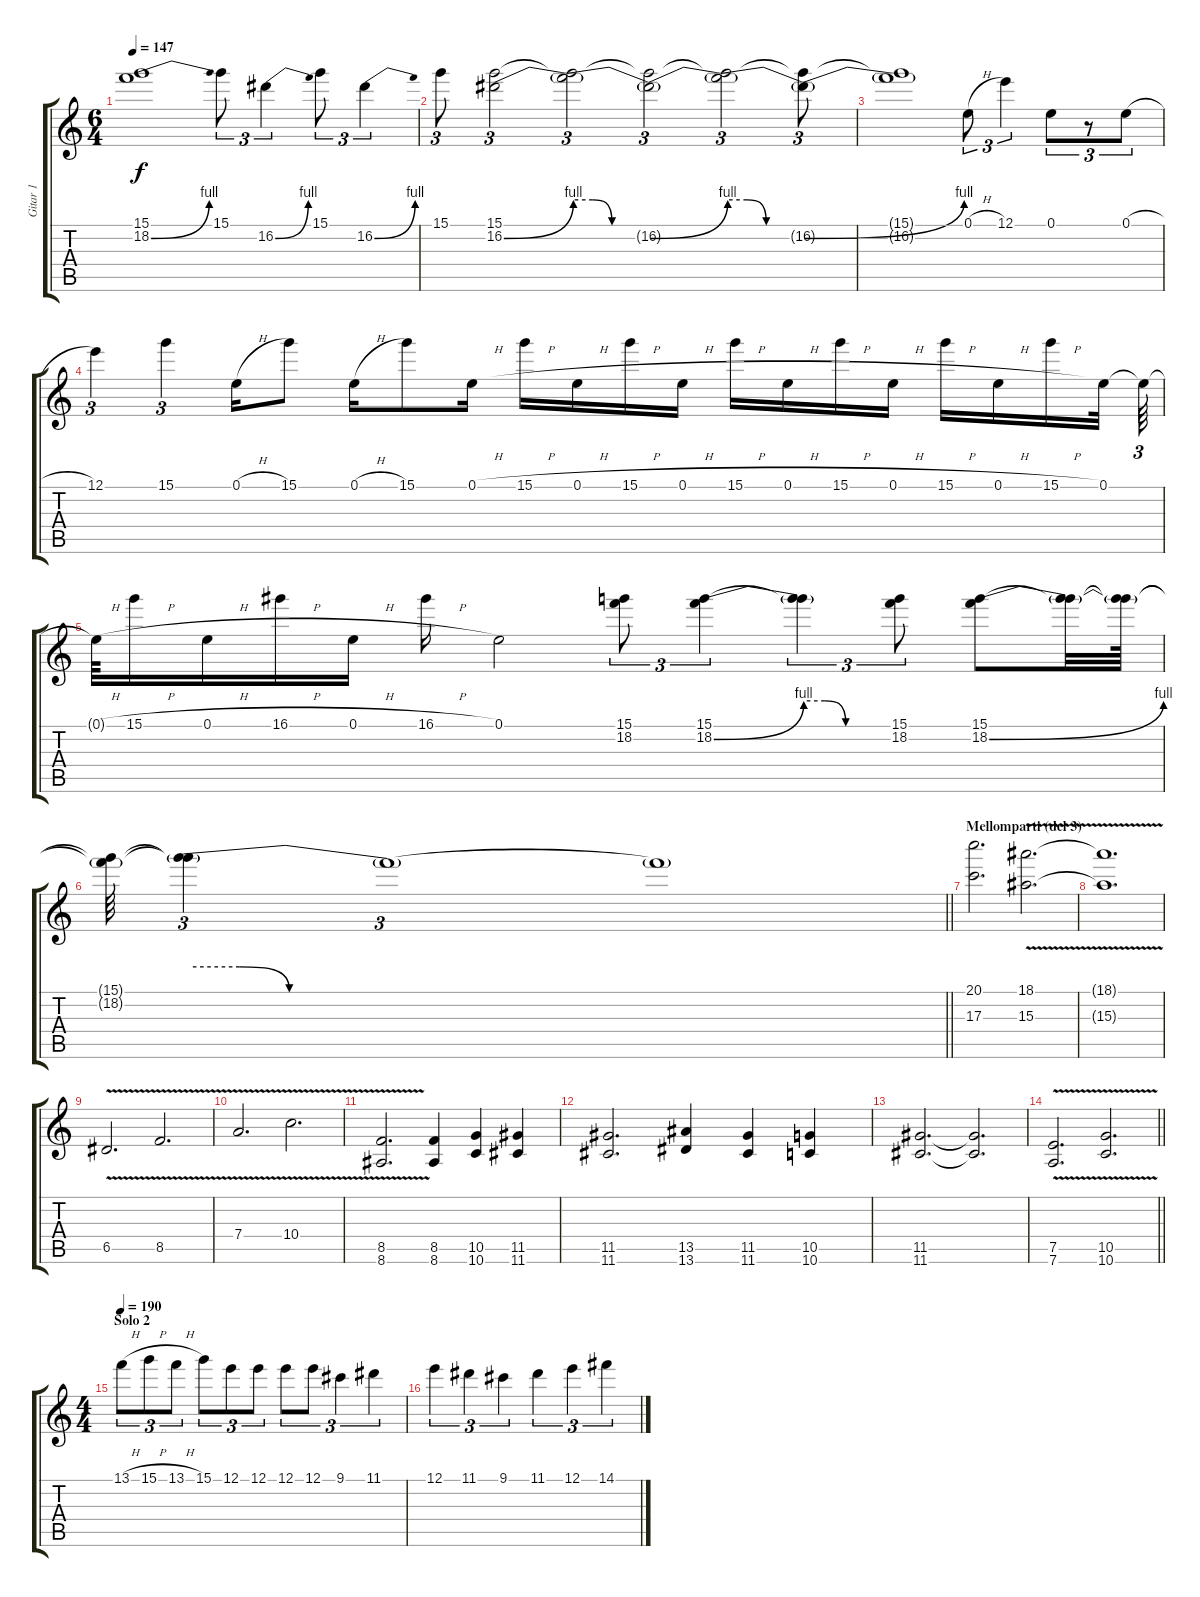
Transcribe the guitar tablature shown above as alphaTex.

\track ("Gitar 1" "Gitar 1") {instrument distortionguitar}
\staff {score tabs}
\tuning (E4 B3 G3 D3 A2 D2) {hide}
\ts (6 4)
\tempo 147
\clef g2
\ks c
(15.1 18.2{be (bend 0 0 60 4)}).1{dy f} 15.1.8{tu (3 2)} 16.2{be (bend 0 0 60 4)}.4{tu (3 2)} 15.1.8{tu (3 2)} 16.2{be (bend 0 0 60 4)}.4{tu (3 2)} |
15.1.8{tu (3 2)} (15.1 16.2{be (bend 0 0 60 4)}).2{tu (3 2)} (15.1{t} 16.2{be (custom 0 4 15 4 30 0 60 0) t}).2{tu (3 2)} (15.1{t} 16.2{be (bend 0 0 60 4) t}).2{tu (3 2)} (15.1{t} 16.2{be (custom 0 4 15 4 30 0 60 0) t}).2{tu (3 2)} (15.1{t} 16.2{be (bend 0 0 60 4) t}).8{tu (3 2)} |
(15.1{t} 16.2{t}).1 0.1{h}.8{tu (3 2)} 12.1.4{tu (3 2)} 0.1.8{tu (3 2)} r.8{tu (3 2)} 0.1{h}.8{tu (3 2)} |
12.1.4{tu (3 2)} 15.1.4{tu (3 2)} 0.1{h}.16 15.1.8 0.1{h}.16 15.1.8 0.1{h}.16 15.1{h}.16 0.1{h}.16 15.1{h}.16 0.1{h}.16 15.1{h}.16 0.1{h}.16 15.1{h}.16 0.1{h}.16 15.1{h}.16 0.1{h}.16 15.1{h}.16 0.1.32 0.1{t}.64{tu (3 2)} |
0.1{h t}.64 15.1{h}.16 0.1{h}.16 16.1{h}.16 0.1{h}.16 16.1{h}.16 0.1.2 (15.1 18.2).8{tu (3 2)} (15.1 18.2{be (bend 0 0 60 4)}).4{tu (3 2)} (15.1{t} 18.2{be (custom 0 4 15 4 30 0 60 0) t}).4{tu (3 2)} (15.1 18.2).8{tu (3 2)} (15.1 18.2{be (bend 0 0 60 4)}).8 (15.1{t} 18.2{t}).32 (15.1{t} 18.2{t}).64 |
\barLineRight lightlight
(15.1{t} 18.2{t}).64 (15.1{t} 18.2{be (custom 0 4 15 4 30 0 60 0) t}).4{tu (3 2)} 18.2{be (hold 0 0 60 0) t}.1{tu (3 2)} 18.2{t}.1 |
\section ("" "Mellomparti (del 3)")
(20.1 17.3).2{d} (18.1{v} 15.3{v}).2{d} |
(18.1{t} 15.3{t}).1{d} |
6.5{v}.2{d} 8.5{v}.2{d} |
7.4{v}.2{d} 10.4{v}.2{d} |
(8.5{v} 8.6{v}).2{d} (8.5 8.6).4 (10.5 10.6).4 (11.5 11.6).4 |
(11.5 11.6).2{d} (13.5 13.6).4 (11.5 11.6).4 (10.5 10.6).4 |
(11.5 11.6).2{d} (11.5{t} 11.6{t}).2{d} |
\barLineRight lightlight
(7.5{v} 7.6{v}).2{d} (10.5{v} 10.6{v}).2{d} |
\ts (4 4)
\section ("" "Solo 2")
\tempo 190
13.1{h}.8{tu (3 2)} 15.1{h}.8{tu (3 2)} 13.1{h}.8{tu (3 2)} 15.1.8{tu (3 2)} 12.1.8{tu (3 2)} 12.1.8{tu (3 2)} 12.1.8{tu (3 2)} 12.1.8{tu (3 2)} 9.1.4{tu (3 2)} 11.1.4{tu (3 2)} |
12.1.4{tu (3 2)} 11.1.4{tu (3 2)} 9.1.4{tu (3 2)} 11.1.4{tu (3 2)} 12.1.4{tu (3 2)} 14.1.4{tu (3 2)}
